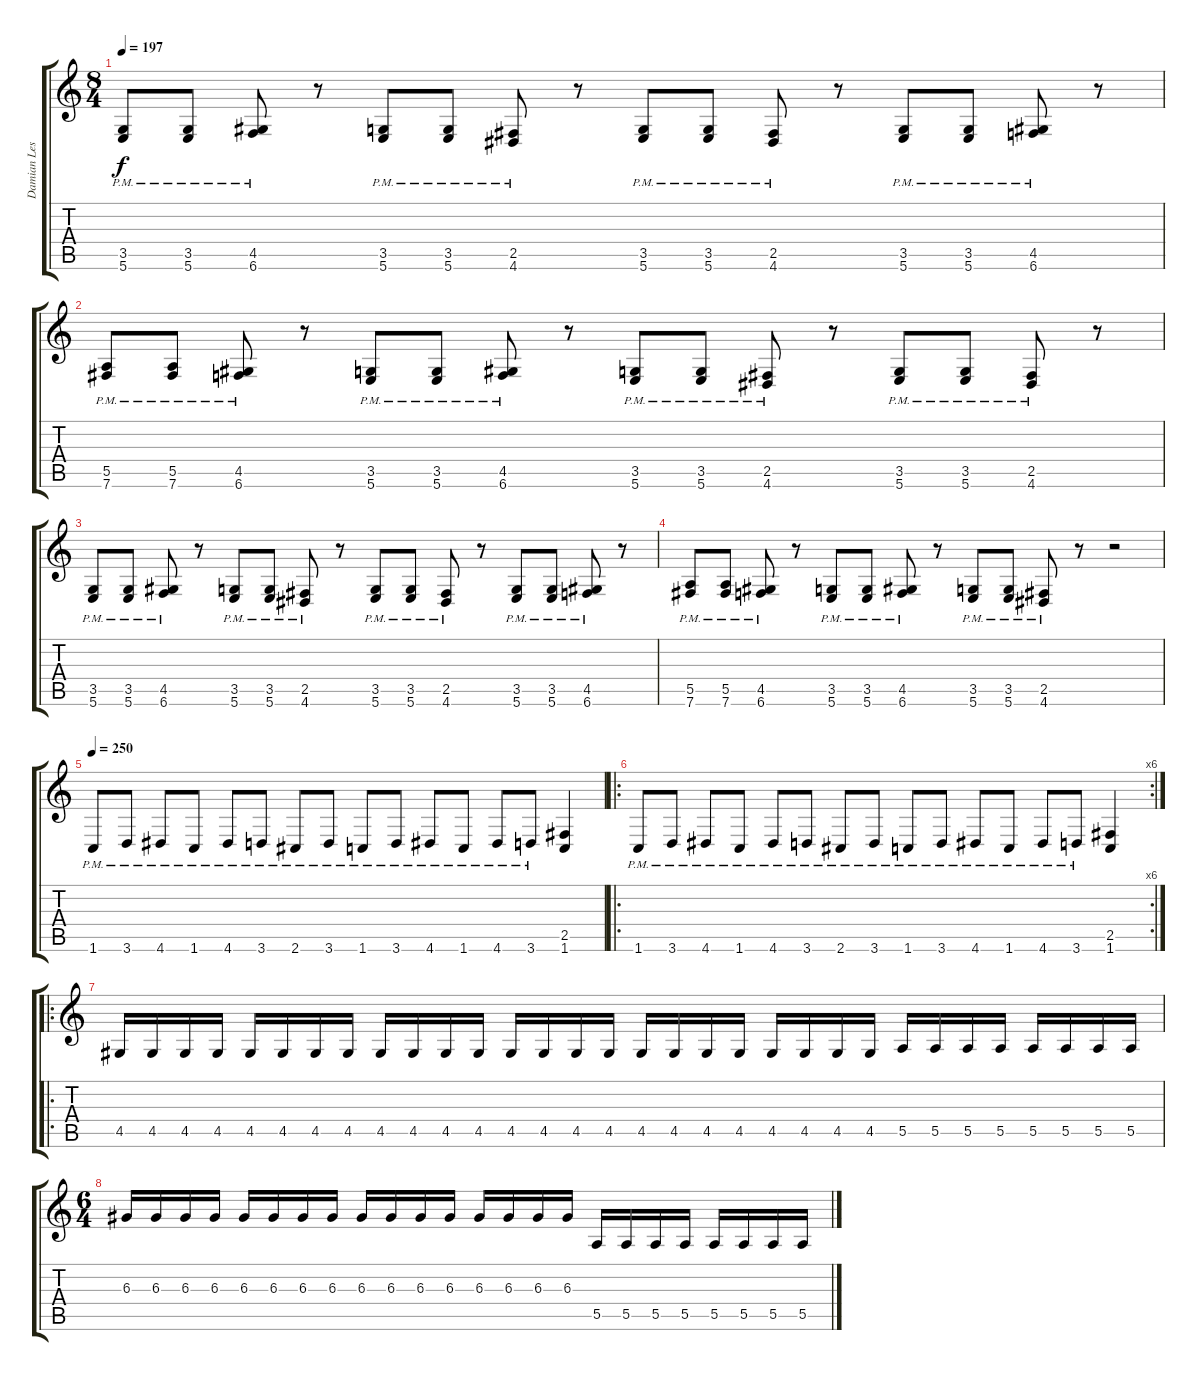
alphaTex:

\track ("Damian Leski" "Damian Les") {instrument distortionguitar}
\staff {score tabs}
\tuning (B3 Gb3 D3 A2 E2 B1) {hide}
\ts (8 4)
\tempo 197
\clef g2
\ks c
(3.5{pm} 5.6{pm}).8{dy f} (3.5{pm} 5.6{pm}).8 (4.5{pm} 6.6{pm}).8 r.8 (3.5{pm} 5.6{pm}).8 (3.5{pm} 5.6{pm}).8 (2.5{pm} 4.6{pm}).8 r.8 (3.5{pm} 5.6{pm}).8 (3.5{pm} 5.6{pm}).8 (2.5{pm} 4.6{pm}).8 r.8 (3.5{pm} 5.6{pm}).8 (3.5{pm} 5.6{pm}).8 (4.5{pm} 6.6{pm}).8 r.8 |
(5.5{pm} 7.6{pm}).8 (5.5{pm} 7.6{pm}).8 (4.5{pm} 6.6{pm}).8 r.8 (3.5{pm} 5.6{pm}).8 (3.5{pm} 5.6{pm}).8 (4.5{pm} 6.6{pm}).8 r.8 (3.5{pm} 5.6{pm}).8 (3.5{pm} 5.6{pm}).8 (2.5{pm} 4.6{pm}).8 r.8 (3.5{pm} 5.6{pm}).8 (3.5{pm} 5.6{pm}).8 (2.5{pm} 4.6{pm}).8 r.8 |
(3.5{pm} 5.6{pm}).8 (3.5{pm} 5.6{pm}).8 (4.5{pm} 6.6{pm}).8 r.8 (3.5{pm} 5.6{pm}).8 (3.5{pm} 5.6{pm}).8 (2.5{pm} 4.6{pm}).8 r.8 (3.5{pm} 5.6{pm}).8 (3.5{pm} 5.6{pm}).8 (2.5{pm} 4.6{pm}).8 r.8 (3.5{pm} 5.6{pm}).8 (3.5{pm} 5.6{pm}).8 (4.5{pm} 6.6{pm}).8 r.8 |
(5.5{pm} 7.6{pm}).8 (5.5{pm} 7.6{pm}).8 (4.5{pm} 6.6{pm}).8 r.8 (3.5{pm} 5.6{pm}).8 (3.5{pm} 5.6{pm}).8 (4.5{pm} 6.6{pm}).8 r.8 (3.5{pm} 5.6{pm}).8 (3.5{pm} 5.6{pm}).8 (2.5{pm} 4.6{pm}).8 r.8 r.2 |
\tempo 250
1.6{pm}.8 3.6{pm}.8 4.6{pm}.8 1.6{pm}.8 4.6{pm}.8 3.6{pm}.8 2.6{pm}.8 3.6{pm}.8 1.6{pm}.8 3.6{pm}.8 4.6{pm}.8 1.6{pm}.8 4.6{pm}.8 3.6{pm}.8 (2.5 1.6).4 |
\ro
\rc 6
1.6{pm}.8 3.6{pm}.8 4.6{pm}.8 1.6{pm}.8 4.6{pm}.8 3.6{pm}.8 2.6{pm}.8 3.6{pm}.8 1.6{pm}.8 3.6{pm}.8 4.6{pm}.8 1.6{pm}.8 4.6{pm}.8 3.6{pm}.8 (2.5 1.6).4 |
\ro
4.5.16 4.5.16 4.5.16 4.5.16 4.5.16 4.5.16 4.5.16 4.5.16 4.5.16 4.5.16 4.5.16 4.5.16 4.5.16 4.5.16 4.5.16 4.5.16 4.5.16 4.5.16 4.5.16 4.5.16 4.5.16 4.5.16 4.5.16 4.5.16 5.5.16 5.5.16 5.5.16 5.5.16 5.5.16 5.5.16 5.5.16 5.5.16 |
\ts (6 4)
6.3.16 6.3.16 6.3.16 6.3.16 6.3.16 6.3.16 6.3.16 6.3.16 6.3.16 6.3.16 6.3.16 6.3.16 6.3.16 6.3.16 6.3.16 6.3.16 5.5.16 5.5.16 5.5.16 5.5.16 5.5.16 5.5.16 5.5.16 5.5.16
